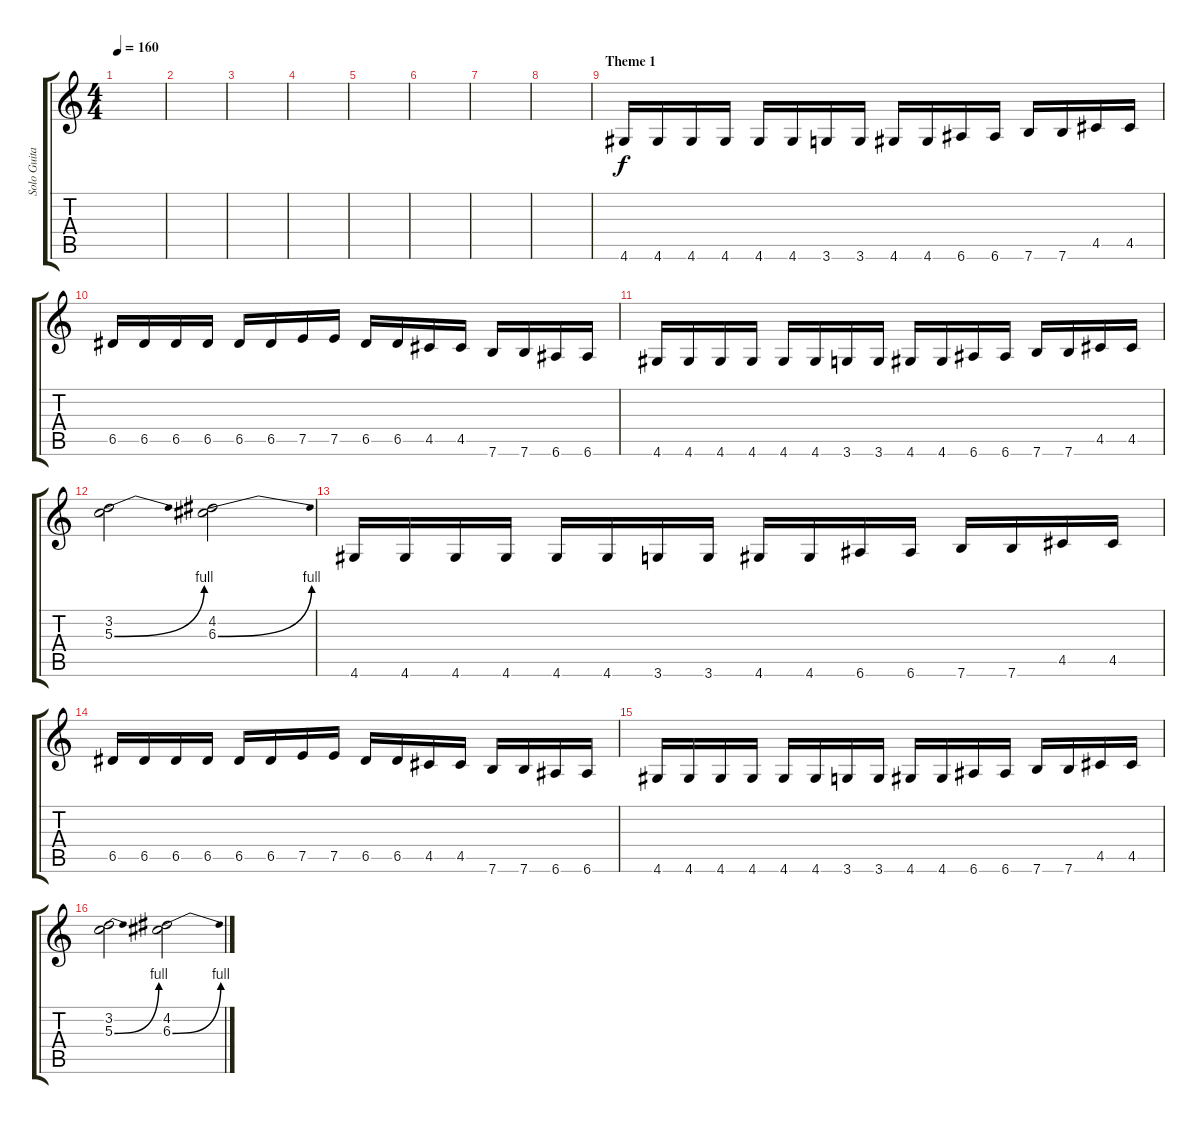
\track ("Solo Guitar" "Solo Guita") {instrument distortionguitar}
\staff {score tabs}
\tuning (E4 B3 G3 D3 A2 E2) {hide}
\ts (4 4)
\tempo 160
\clef g2
\ks c
|
|
|
|
|
|
|
|
\section ("" "Theme 1")
4.6.16 4.6.16 4.6.16 4.6.16 4.6.16 4.6.16 3.6.16 3.6.16 4.6.16 4.6.16 6.6.16 6.6.16 7.6.16 7.6.16 4.5.16 4.5.16 |
6.5.16 6.5.16 6.5.16 6.5.16 6.5.16 6.5.16 7.5.16 7.5.16 6.5.16 6.5.16 4.5.16 4.5.16 7.6.16 7.6.16 6.6.16 6.6.16 |
4.6.16 4.6.16 4.6.16 4.6.16 4.6.16 4.6.16 3.6.16 3.6.16 4.6.16 4.6.16 6.6.16 6.6.16 7.6.16 7.6.16 4.5.16 4.5.16 |
(3.2 5.3{be (bend 0 0 60 4)}).2 (4.2 6.3{be (bend 0 0 60 4)}).2 |
4.6.16 4.6.16 4.6.16 4.6.16 4.6.16 4.6.16 3.6.16 3.6.16 4.6.16 4.6.16 6.6.16 6.6.16 7.6.16 7.6.16 4.5.16 4.5.16 |
6.5.16 6.5.16 6.5.16 6.5.16 6.5.16 6.5.16 7.5.16 7.5.16 6.5.16 6.5.16 4.5.16 4.5.16 7.6.16 7.6.16 6.6.16 6.6.16 |
4.6.16 4.6.16 4.6.16 4.6.16 4.6.16 4.6.16 3.6.16 3.6.16 4.6.16 4.6.16 6.6.16 6.6.16 7.6.16 7.6.16 4.5.16 4.5.16 |
(3.2 5.3{be (bend 0 0 60 4)}).2 (4.2 6.3{be (bend 0 0 60 4)}).2
